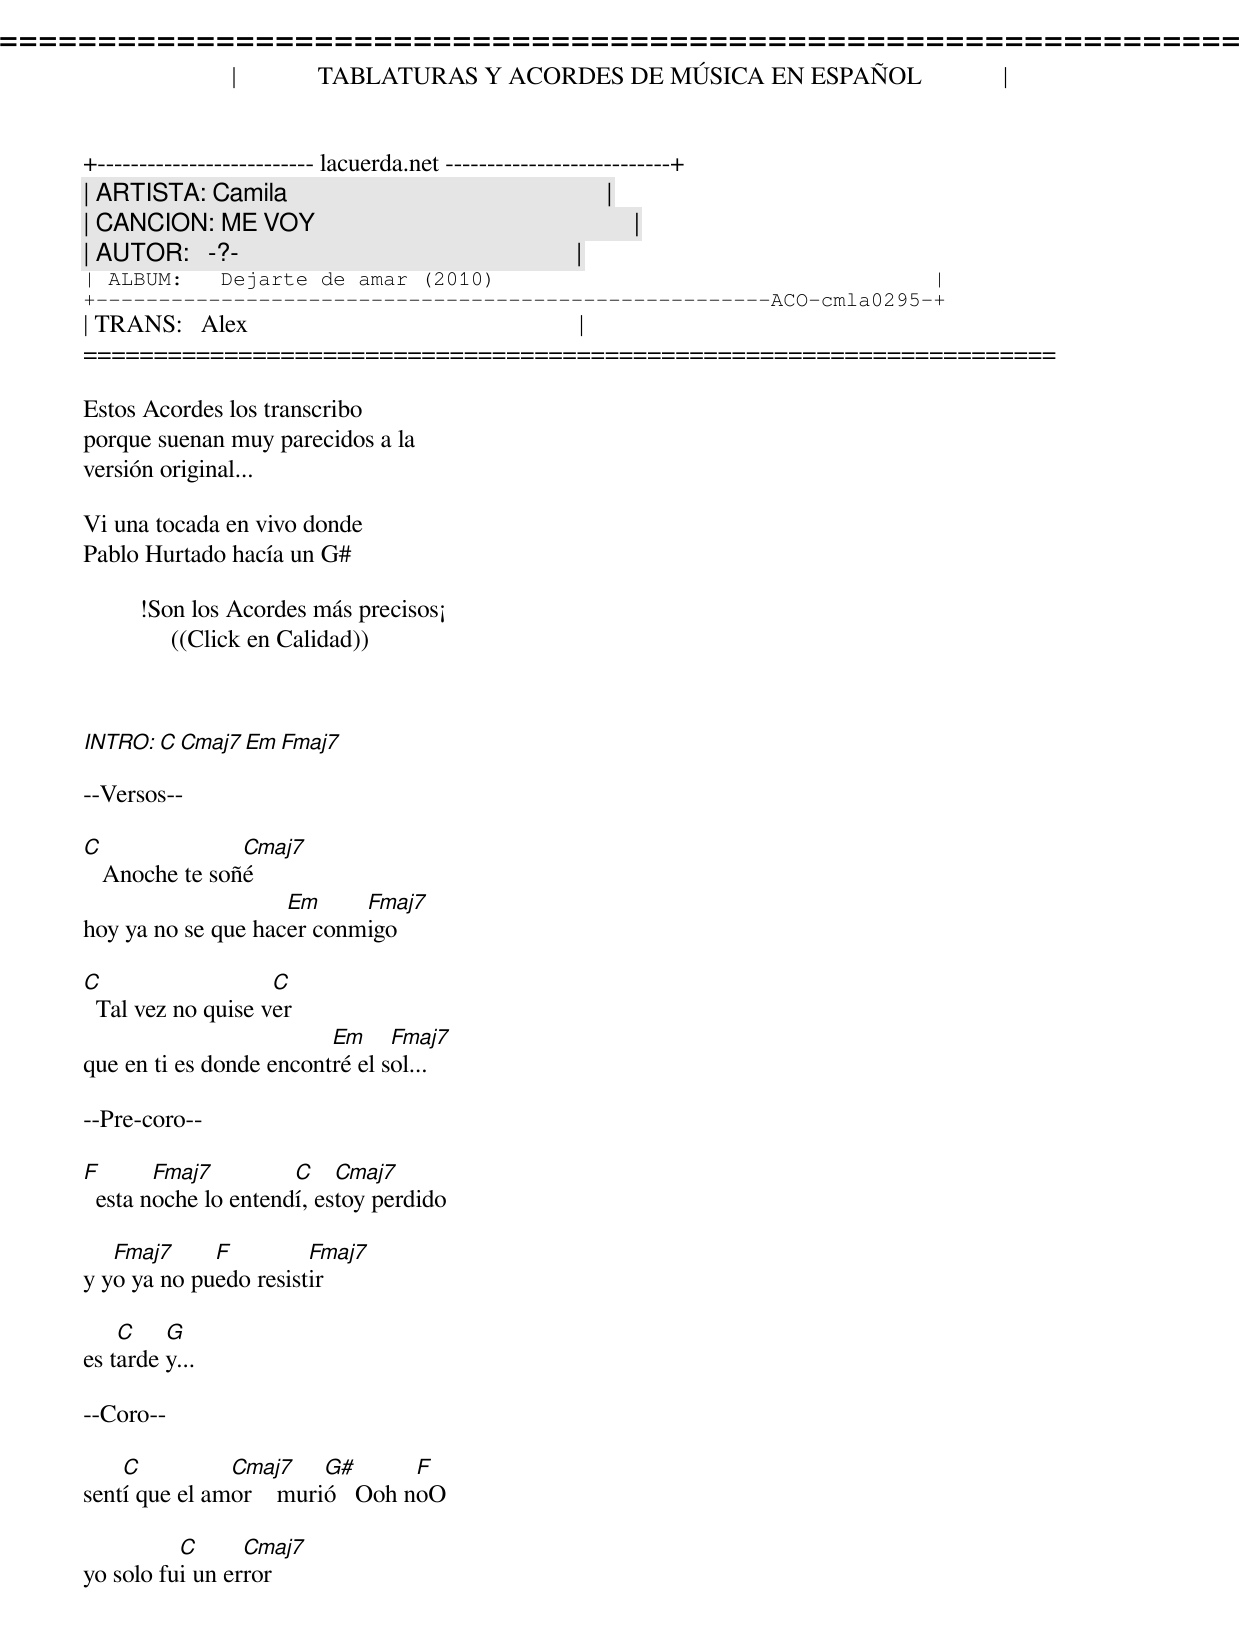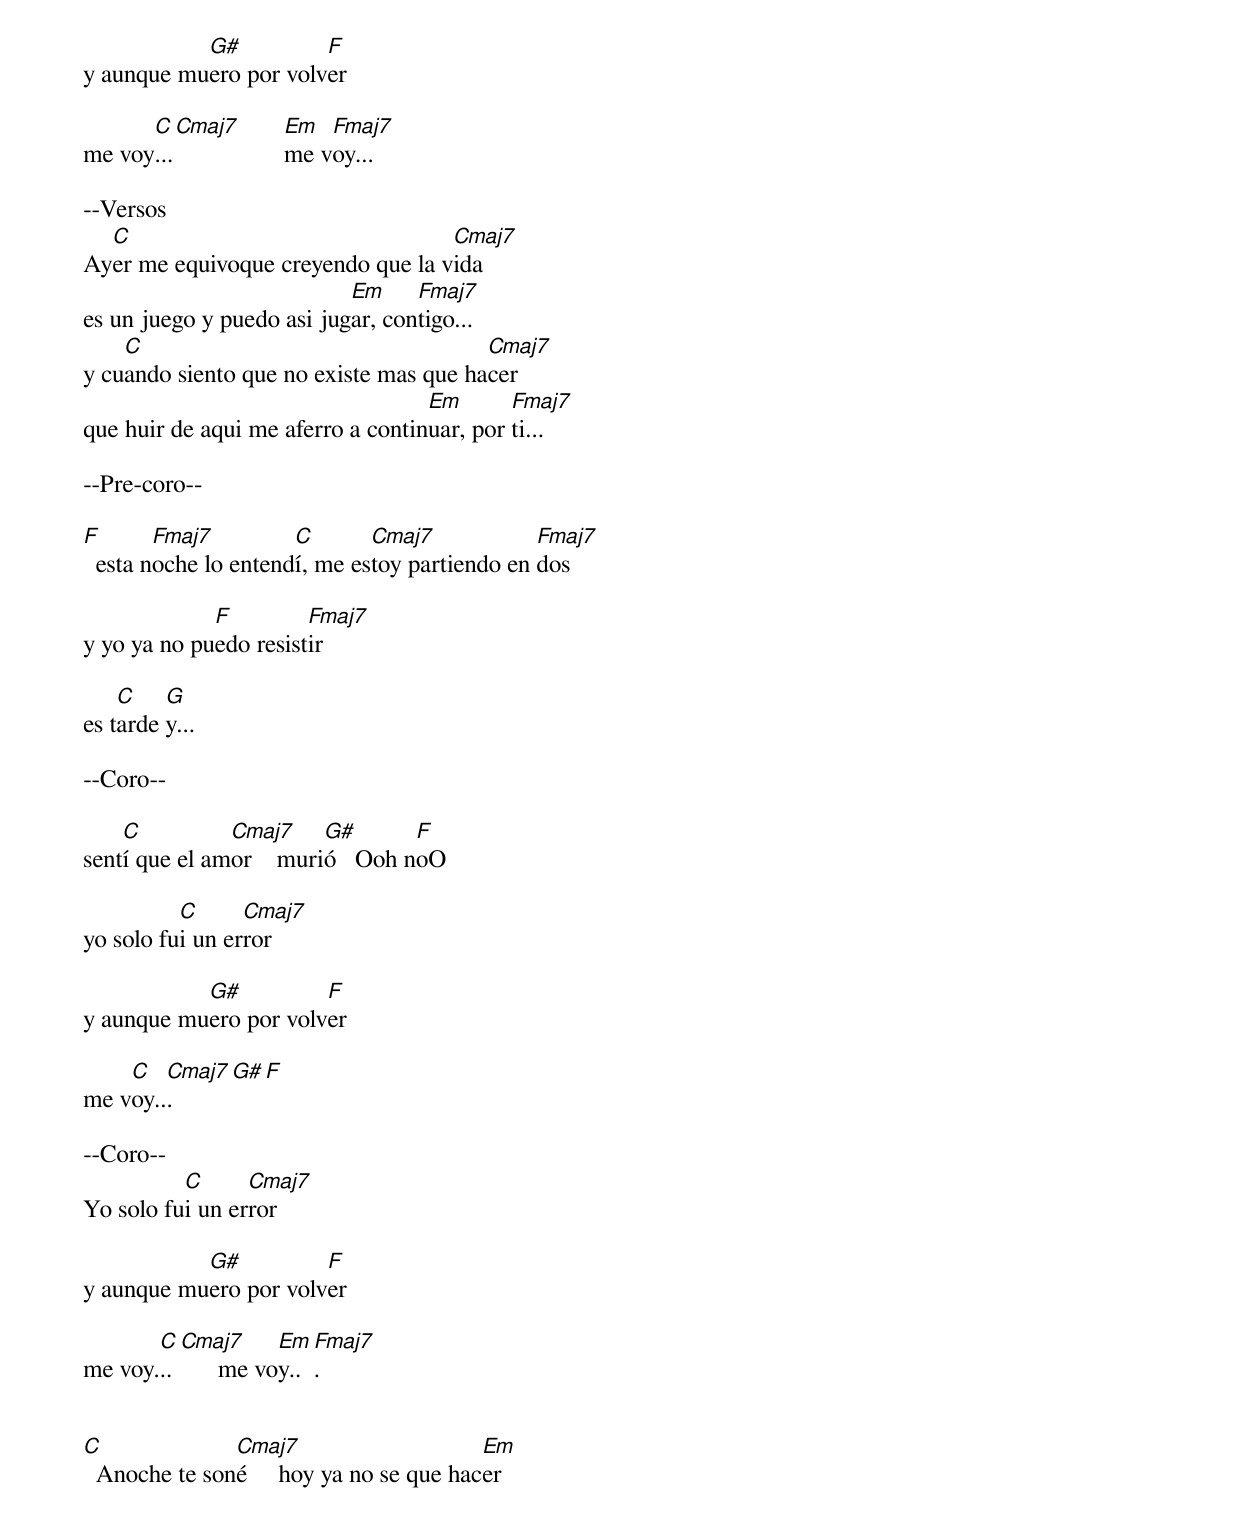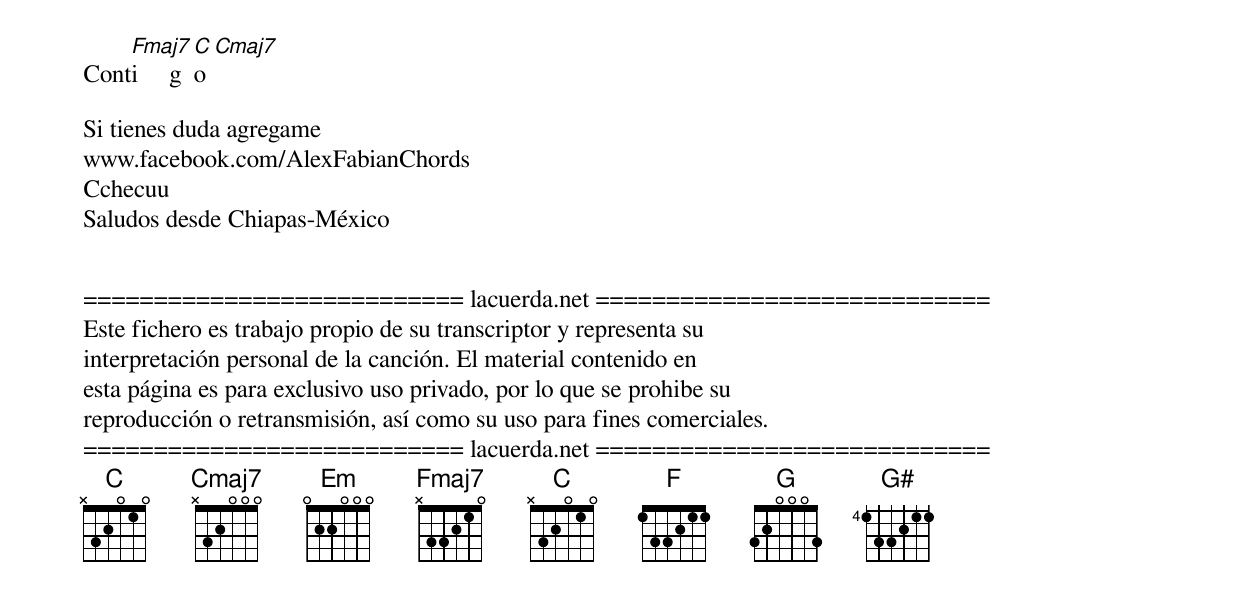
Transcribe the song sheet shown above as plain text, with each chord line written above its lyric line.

=====================================================================
|             TABLATURAS Y ACORDES DE MÚSICA EN ESPAÑOL             |
+-------------------------- lacuerda.net ---------------------------+
| ARTISTA: Camila                                                   |
| CANCION: ME VOY                                                   |
| AUTOR:   -?-                                                      |
| ALBUM:   Dejarte de amar (2010)                                   |
+------------------------------------------------------ACO-cmla0295-+
| TRANS:   Alex                                                     |
=====================================================================

Estos Acordes los transcribo
porque suenan muy parecidos a la
versión original...

Vi una tocada en vivo donde
Pablo Hurtado hacía un G#

         !Son los Acordes más precisos¡
              ((Click en Calidad))



INTRO: C Cmaj7 Em Fmaj7

--Versos--

C               Cmaj7
   Anoche te soñé
                    Em     Fmaj7
hoy ya no se que hacer conmigo

C                   Cmaj
  Tal vez no quise ver
                         Em     Fmaj7
que en ti es donde encontré el sol...

--Pre-coro--

F       Fmaj7         C    Cmaj7
  esta noche lo entendí, estoy perdido

   Fmaj7     F         Fmaj7
y yo ya no puedo resistir

    C    G
es tarde y...

--Coro--

    C          Cmaj7     G#       F
sentí que el amor    murió   Ooh noO

          C      Cmaj7
yo solo fui un error

           G#          F
y aunque muero por volver

      C  Cmaj7  Em  Fmaj7
me voy...       me voy...

--Versos
  C                                Cmaj7
Ayer me equivoque creyendo que la vida
                           Em     Fmaj7
es un juego y puedo asi jugar, contigo...
    C                                   Cmaj7
y cuando siento que no existe mas que hacer
                                   Em       Fmaj7
que huir de aqui me aferro a continuar, por ti...

--Pre-coro--

F       Fmaj7         C       Cmaj7            Fmaj7
  esta noche lo entendí, me estoy partiendo en dos

             F         Fmaj7
y yo ya no puedo resistir

    C    G
es tarde y...

--Coro--

    C          Cmaj7     G#       F
sentí que el amor    murió   Ooh noO

          C      Cmaj7
yo solo fui un error

           G#          F
y aunque muero por volver

    C   Cmaj7   G#   F
me voy...

--Coro--
          C      Cmaj7
Yo solo fui un error

           G#          F
y aunque muero por volver

       C Cmaj7      Em Fmaj7
me voy...      me voy...


C              Cmaj7                     Em
  Anoche te soné     hoy ya no se que hacer
    Fmaj7  C  Cmaj7
Conti     go

Si tienes duda agregame
www.facebook.com/AlexFabianChords
Cchecuu
Saludos desde Chiapas-México


=========================== lacuerda.net ============================
Este fichero es trabajo propio de su transcriptor y representa su
interpretación personal de la canción. El material contenido en
esta página es para exclusivo uso privado, por lo que se prohibe su
reproducción o retransmisión, así como su uso para fines comerciales.
=========================== lacuerda.net ============================
